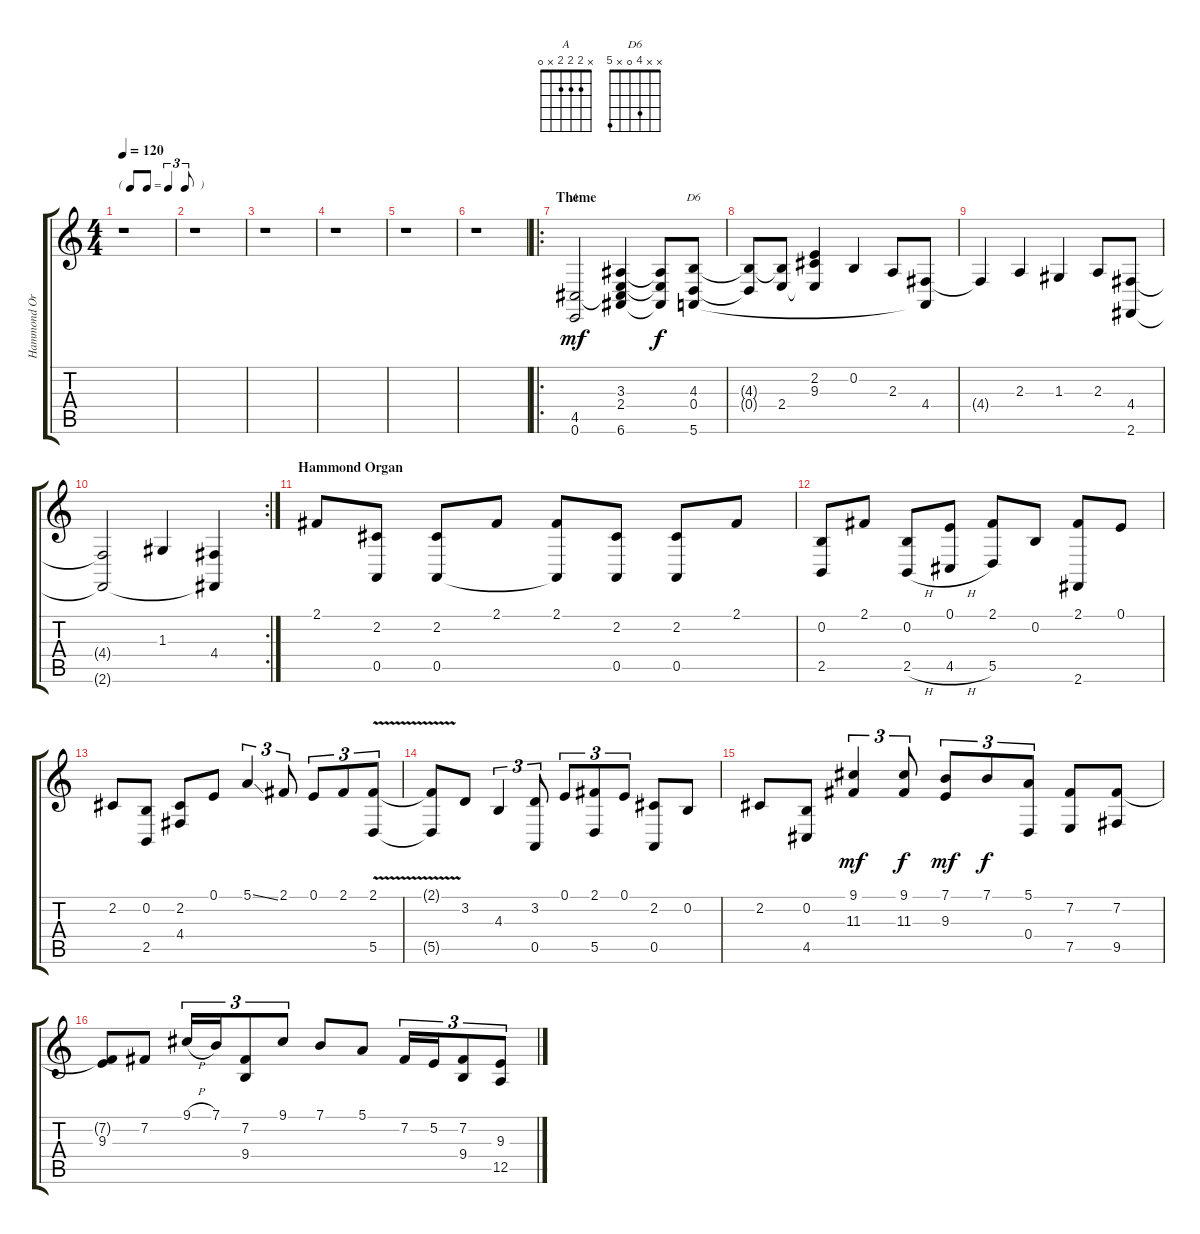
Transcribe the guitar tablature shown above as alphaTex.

\track ("Hammond Organ" "Hammond Or") {instrument drawbarorgan}
\staff {score tabs}
\tuning (E4 B3 G3 D3 A2 E2) {hide}
\chord ("A" x 2 2 2 x 0)
\chord ("D6" x x 4 0 x 5)
\ts (4 4)
\tf triplet8th
\tempo 120
\clef g2
\ks c
r.1{dy f} |
r.1 |
r.1 |
r.1 |
r.1 |
r.1 |
\ro
\section ("" "Theme")
(4.5 0.6).2{ch "A" dy mf} (3.3 2.4 4.5{t} 6.6).4 (3.3{t} 2.4{t} 6.6{t}).8{dy f} (4.3 0.4 5.6).8{ch "D6"} |
(4.3{t} 0.4{t}).8 (4.3{t} 2.4).8 (2.2 9.3 2.4{t}).4 0.2.4 2.3.8 (4.4 5.6{t}).8 |
4.4{t}.4 2.3.4 1.3.4 2.3.8 (4.4 2.6).8 |
\rc 2
(4.4{t} 2.6{t}).2 1.3.4 (4.4 2.6{t}).4 |
\section ("" "Hammond Organ")
2.1.8 (2.2 0.5).8 (2.2 0.5).8 2.1.8 (2.1 0.5{t}).8 (2.2 0.5).8 (2.2 0.5).8 2.1.8 |
(0.2 2.5).8 2.1.8 (0.2 2.5{h}).8 (0.1 4.5{h}).8 (2.1 5.5).8 0.2.8 (2.1 2.6).8 0.1.8 |
2.2.8 (0.2 2.5).8 (2.2 4.4).8 0.1.8 5.1{ss}.4{tu (3 2)} 2.1.8{tu (3 2)} 0.1.8{tu (3 2)} 2.1.8{tu (3 2)} (2.1{v} 5.5{v}).8{tu (3 2)} |
(2.1{t} 5.5{t}).8 3.2.8 4.3.4{tu (3 2)} (3.2 0.5).8{tu (3 2)} 0.1.8{tu (3 2)} (2.1 5.5).8{tu (3 2)} 0.1.8{tu (3 2)} (2.2 0.5).8 0.2.8 |
2.2.8 (0.2 4.5).8 (9.1 11.3).4{tu (3 2) dy mf} (9.1 11.3).8{tu (3 2) dy f} (7.1 9.3).8{tu (3 2) dy mf} 7.1.8{tu (3 2) dy f} (5.1 0.4).8{tu (3 2)} (7.2 7.5).8 (7.2 9.5).8 |
(7.2{t} 9.3).8 7.2.8 9.1{h}.16{tu (3 2)} 7.1.16{tu (3 2)} (7.2 9.4).8{tu (3 2)} 9.1.8{tu (3 2)} 7.1.8 5.1.8 7.2.16{tu (3 2)} 5.2.16{tu (3 2)} (7.2 9.4).8{tu (3 2)} (9.3 12.5).8{tu (3 2)}
